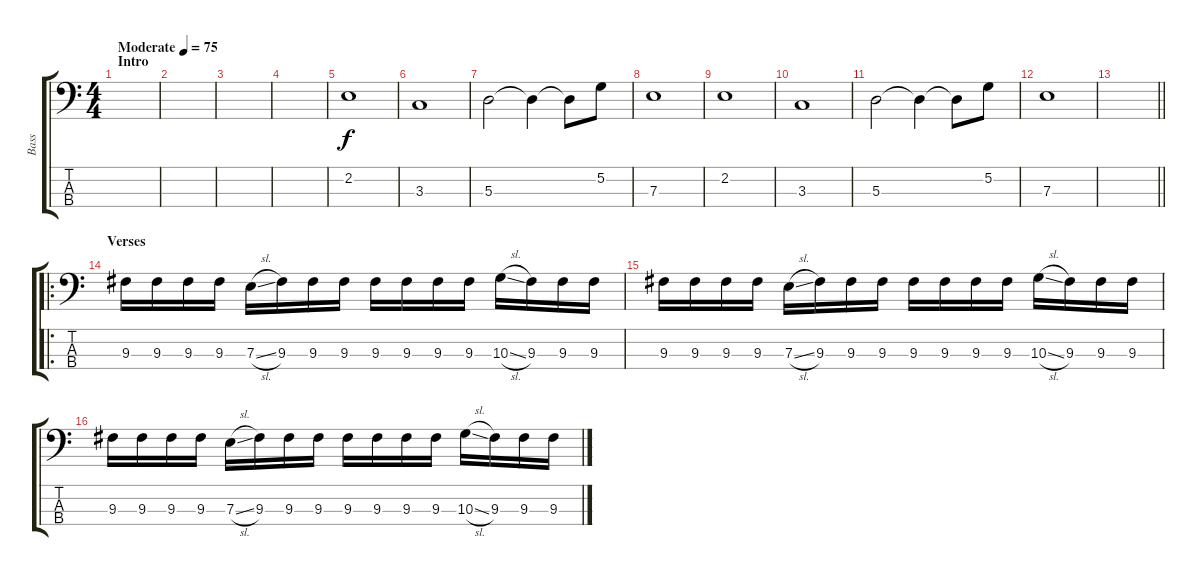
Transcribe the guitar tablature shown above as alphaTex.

\track ("Bass" "Bass") {instrument electricbassfinger}
\staff {score tabs}
\tuning (G2 D2 A1 E1) {hide}
\ts (4 4)
\section ("" "Intro")
\tempo (75 "Moderate")
\clef f4
\ks c
|
|
|
|
2.2.1 |
3.3.1 |
5.3.2 5.3{t}.4 5.3{t}.8 5.2.8 |
7.3.1 |
2.2.1 |
3.3.1 |
5.3.2 5.3{t}.4 5.3{t}.8 5.2.8 |
7.3.1 |
\barLineRight lightlight
|
\ro
\section ("" "Verses")
9.3.16 9.3.16 9.3.16 9.3.16 7.3{sl}.16 9.3.16 9.3.16 9.3.16 9.3.16 9.3.16 9.3.16 9.3.16 10.3{sl}.16 9.3.16 9.3.16 9.3.16 |
9.3.16 9.3.16 9.3.16 9.3.16 7.3{sl}.16 9.3.16 9.3.16 9.3.16 9.3.16 9.3.16 9.3.16 9.3.16 10.3{sl}.16 9.3.16 9.3.16 9.3.16 |
9.3.16 9.3.16 9.3.16 9.3.16 7.3{sl}.16 9.3.16 9.3.16 9.3.16 9.3.16 9.3.16 9.3.16 9.3.16 10.3{sl}.16 9.3.16 9.3.16 9.3.16
